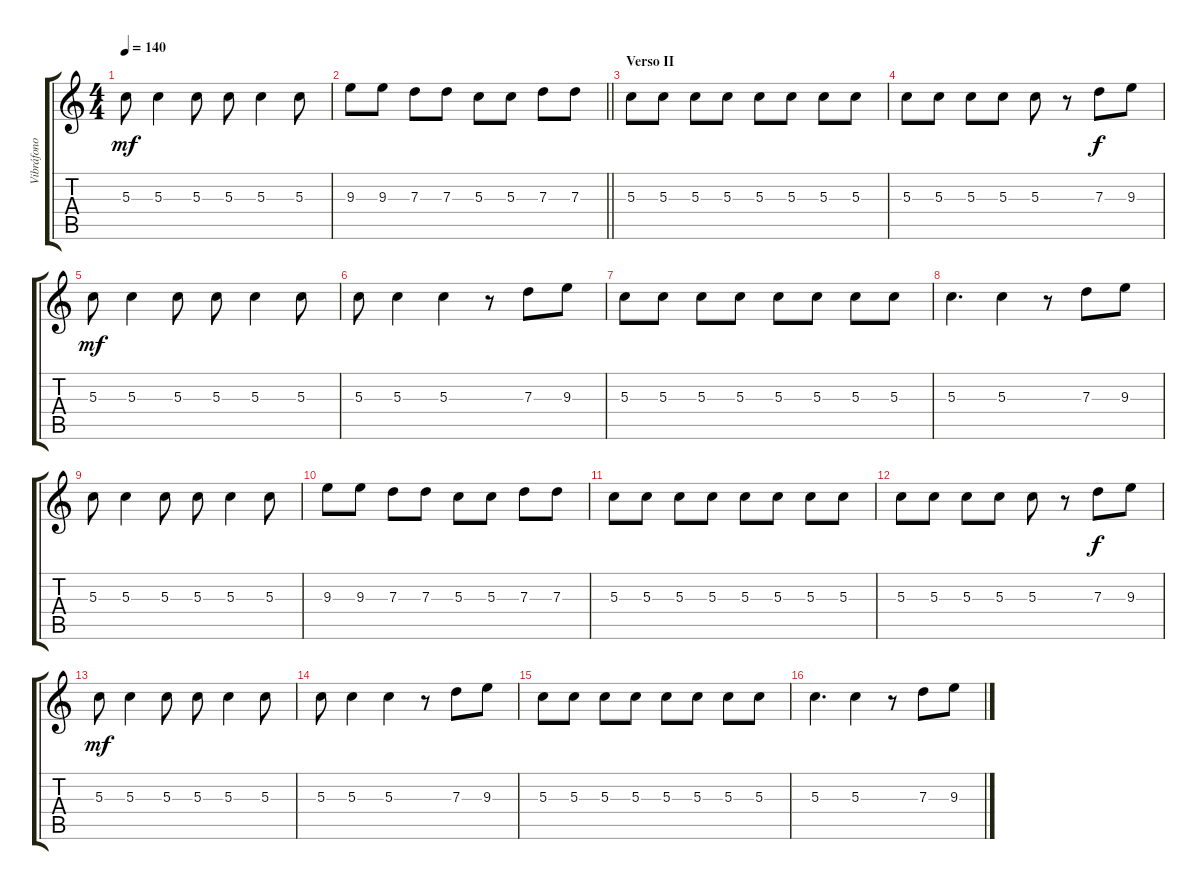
\track ("Vibráfono" "Vibráfono") {instrument vibraphone}
\staff {score tabs}
\tuning (E5 B4 G4 D4 A3 E3) {hide}
\ts (4 4)
\tempo 140
\clef g2
\ks c
5.3.8{dy mf} 5.3.4 5.3.8 5.3.8 5.3.4 5.3.8 |
\barLineRight lightlight
9.3.8 9.3.8 7.3.8 7.3.8 5.3.8 5.3.8 7.3.8 7.3.8 |
\section ("" "Verso II")
5.3.8 5.3.8 5.3.8 5.3.8 5.3.8 5.3.8 5.3.8 5.3.8 |
5.3.8 5.3.8 5.3.8 5.3.8 5.3.8 r.8 7.3.8{dy f} 9.3.8 |
5.3.8{dy mf} 5.3.4 5.3.8 5.3.8 5.3.4 5.3.8 |
5.3.8 5.3.4 5.3.4 r.8 7.3.8 9.3.8 |
5.3.8 5.3.8 5.3.8 5.3.8 5.3.8 5.3.8 5.3.8 5.3.8 |
5.3.4{d} 5.3.4 r.8 7.3.8 9.3.8 |
5.3.8 5.3.4 5.3.8 5.3.8 5.3.4 5.3.8 |
9.3.8 9.3.8 7.3.8 7.3.8 5.3.8 5.3.8 7.3.8 7.3.8 |
5.3.8 5.3.8 5.3.8 5.3.8 5.3.8 5.3.8 5.3.8 5.3.8 |
5.3.8 5.3.8 5.3.8 5.3.8 5.3.8 r.8 7.3.8{dy f} 9.3.8 |
5.3.8{dy mf} 5.3.4 5.3.8 5.3.8 5.3.4 5.3.8 |
5.3.8 5.3.4 5.3.4 r.8 7.3.8 9.3.8 |
5.3.8 5.3.8 5.3.8 5.3.8 5.3.8 5.3.8 5.3.8 5.3.8 |
5.3.4{d} 5.3.4 r.8 7.3.8 9.3.8
